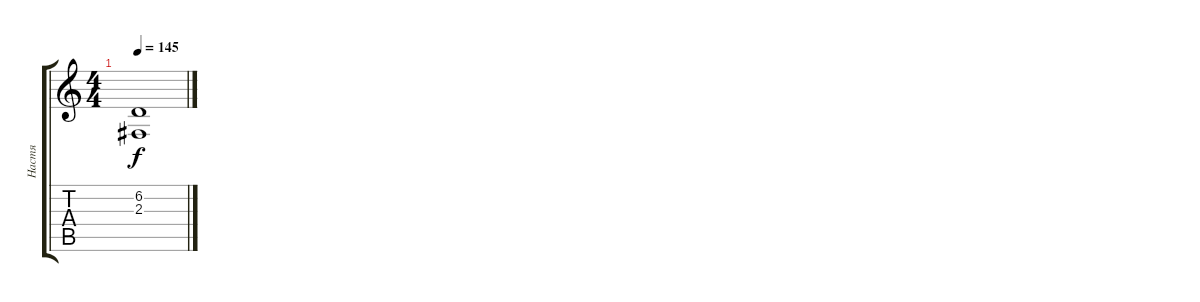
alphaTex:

\track ("Настя" "Настя") {instrument stringensemble2}
\staff {score tabs}
\tuning (Db4 Ab3 E3 B2 Gb2 B1) {hide}
\ts (4 4)
\tempo 145
\clef g2
\ks c
(6.2{t} 2.3{t}).1{dy f}
